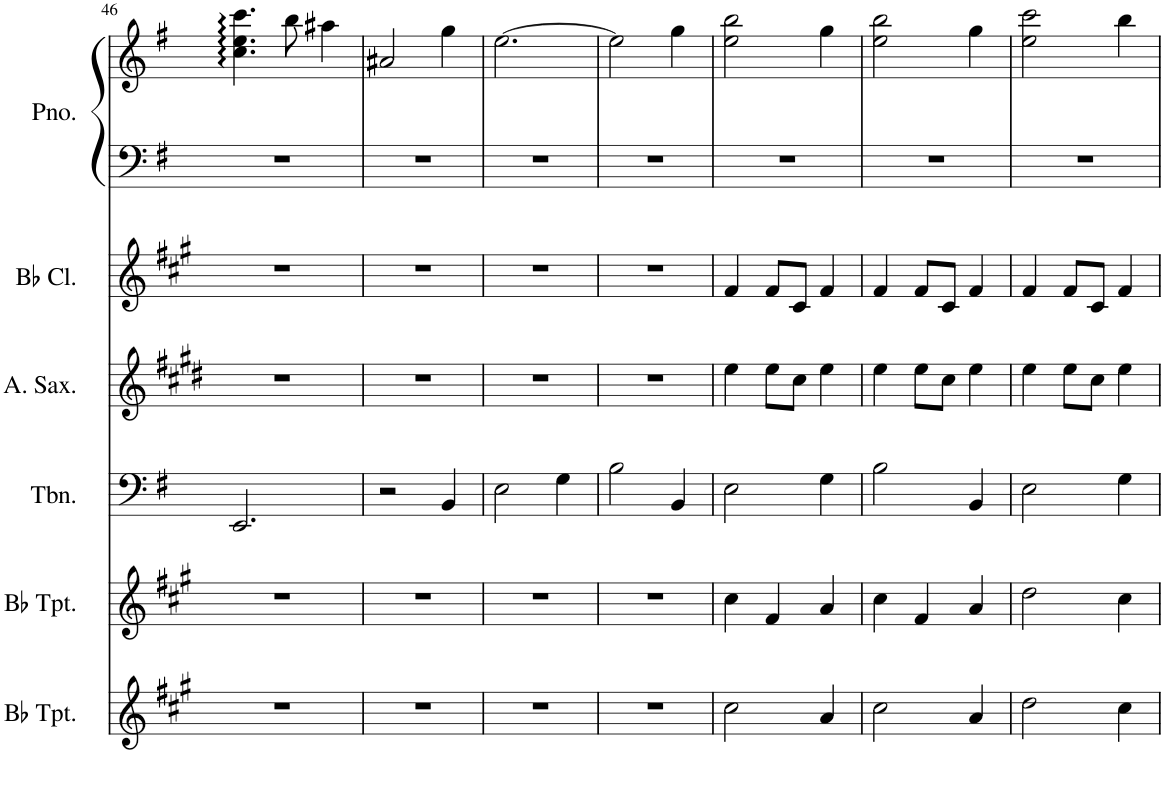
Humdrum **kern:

**kern	**kern	**kern	**kern	**kern	**kern	**kern
*part6	*part5	*part4	*part3	*part2	*part1	*part1
*staff7	*staff6	*staff5	*staff4	*staff3	*staff2	*staff1
*I"Bb Trumpet	*I"Bb Trumpet	*I"Trombone	*I"Alto Saxophone	*I"Bb Clarinet	*I"Piano	*
*I'Bb Tpt.	*I'Bb Tpt.	*I'Tbn.	*I'A. Sax.	*I'Bb Cl.	*I'Pno.	*
!!LO:PB:g=z
*clefG2	*clefG2	*clefF4	*clefG2	*clefG2	*clefF4	*clefG2
*Trd1c2	*Trd1c2	*	*Trd5c9	*Trd1c2	*	*
*k[f#c#g#]	*k[f#c#g#]	*k[f#]	*k[f#c#g#d#]	*k[f#c#g#]	*k[f#]	*k[f#]
*M3/4	*M3/4	*M3/4	*M3/4	*M3/4	*M3/4	*M3/4
=46	=46	=46	=46	=46	=46	=46
2.r	2.r	2.EE/	2.r	2.r	2.r	4.cc\ 4.ee\ 4.ccc\
.	.	.	.	.	.	8bb\
.	.	.	.	.	.	4aa#X\
=47	=47	=47	=47	=47	=47	=47
2.r	2.r	2r	2.r	2.r	2.r	2a#X/
.	.	4BB/	.	.	.	4gg\
=48	=48	=48	=48	=48	=48	=48
2.r	2.r	2E\	2.r	2.r	2.r	[2.ee\
.	.	4G\	.	.	.	.
=49	=49	=49	=49	=49	=49	=49
2.r	2.r	2B\	2.r	2.r	2.r	2ee\]
.	.	4BB/	.	.	.	4gg\
=50	=50	=50	=50	=50	=50	=50
2cc#\	4cc#\	2E\	4ee\	4f#/	2.r	2ee\ 2bb\
.	4f#/	.	8ee\L	8f#/L	.	.
.	.	.	8cc#\J	8c#/J	.	.
4a/	4a/	4G\	4ee\	4f#/	.	4gg\
=51	=51	=51	=51	=51	=51	=51
2cc#\	4cc#\	2B\	4ee\	4f#/	2.r	2ee\ 2bb\
.	4f#/	.	8ee\L	8f#/L	.	.
.	.	.	8cc#\J	8c#/J	.	.
4a/	4a/	4BB/	4ee\	4f#/	.	4gg\
=52	=52	=52	=52	=52	=52	=52
2dd\	2dd\	2E\	4ee\	4f#/	2.r	2ee\ 2ccc\
.	.	.	8ee\L	8f#/L	.	.
.	.	.	8cc#\J	8c#/J	.	.
4cc#\	4cc#\	4G\	4ee\	4f#/	.	4bb\
=	=	=	=	=	=	=
*-	*-	*-	*-	*-	*-	*-
